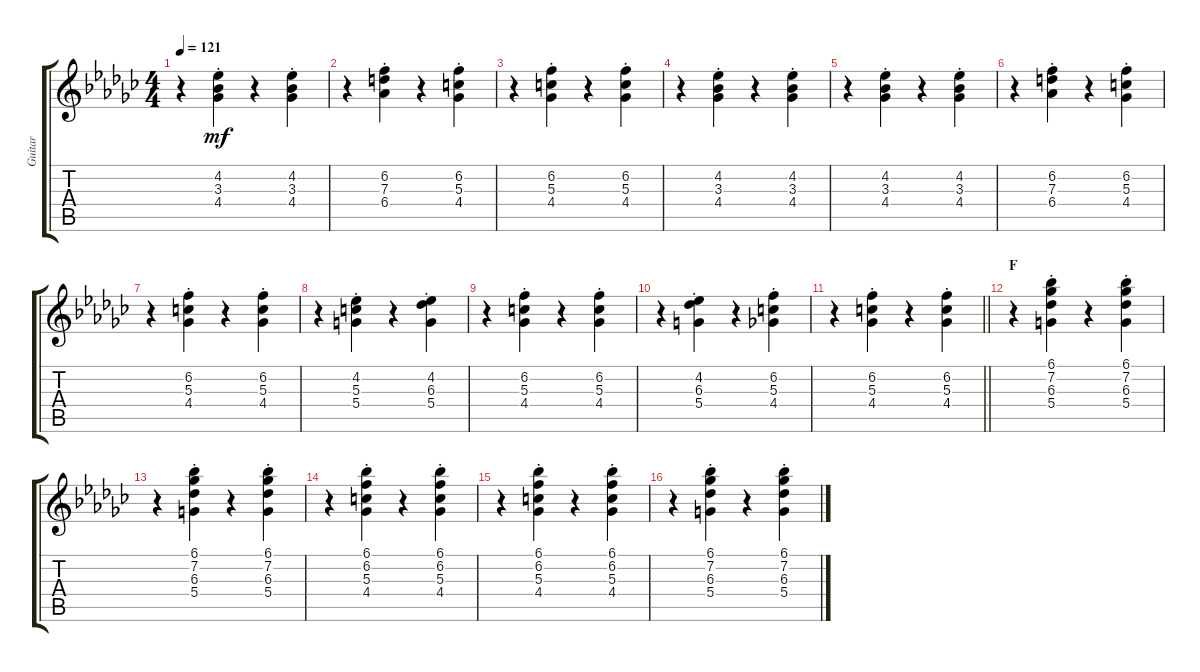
\track ("Guitar" "Guitar") {instrument electricguitarjazz}
\staff {score tabs}
\tuning (E4 B3 G3 D3 A2 E2) {hide}
\ts (4 4)
\tempo 121
\clef g2
\ks ebminor
r.4{dy mf} (4.2{st} 3.3{st} 4.4{st}).4 r.4 (4.2{st} 3.3{st} 4.4{st}).4 |
r.4 (6.2{st} 7.3{st} 6.4{st}).4 r.4 (6.2{st} 5.3{st} 4.4{st}).4 |
r.4 (6.2{st} 5.3{st} 4.4{st}).4 r.4 (6.2{st} 5.3{st} 4.4{st}).4 |
r.4 (4.2{st} 3.3{st} 4.4{st}).4 r.4 (4.2{st} 3.3{st} 4.4{st}).4 |
r.4 (4.2{st} 3.3{st} 4.4{st}).4 r.4 (4.2{st} 3.3{st} 4.4{st}).4 |
r.4 (6.2{st} 7.3{st} 6.4{st}).4 r.4 (6.2{st} 5.3{st} 4.4{st}).4 |
r.4 (6.2{st} 5.3{st} 4.4{st}).4 r.4 (6.2{st} 5.3{st} 4.4{st}).4 |
r.4 (4.2{st} 5.3{st} 5.4{st}).4 r.4 (4.2{st} 6.3{st} 5.4{st}).4 |
r.4 (6.2{st} 5.3{st} 4.4{st}).4 r.4 (6.2{st} 5.3{st} 4.4{st}).4 |
r.4 (4.2{st} 6.3{st} 5.4{st}).4 r.4 (6.2{st} 5.3{st} 4.4{st}).4 |
\barLineRight lightlight
r.4 (6.2{st} 5.3{st} 4.4{st}).4 r.4 (6.2{st} 5.3{st} 4.4{st}).4 |
\section ("" "F")
r.4 (6.1{st} 7.2{st} 6.3{st} 5.4{st}).4 r.4 (6.1{st} 7.2{st} 6.3{st} 5.4{st}).4 |
r.4 (6.1{st} 7.2{st} 6.3{st} 5.4{st}).4 r.4 (6.1{st} 7.2{st} 6.3{st} 5.4{st}).4 |
r.4 (6.1{st} 6.2{st} 5.3{st} 4.4{st}).4 r.4 (6.1{st} 6.2{st} 5.3{st} 4.4{st}).4 |
r.4 (6.1{st} 6.2{st} 5.3{st} 4.4{st}).4 r.4 (6.1{st} 6.2{st} 5.3{st} 4.4{st}).4 |
r.4 (6.1{st} 7.2{st} 6.3{st} 5.4{st}).4 r.4 (6.1{st} 7.2{st} 6.3{st} 5.4{st}).4
